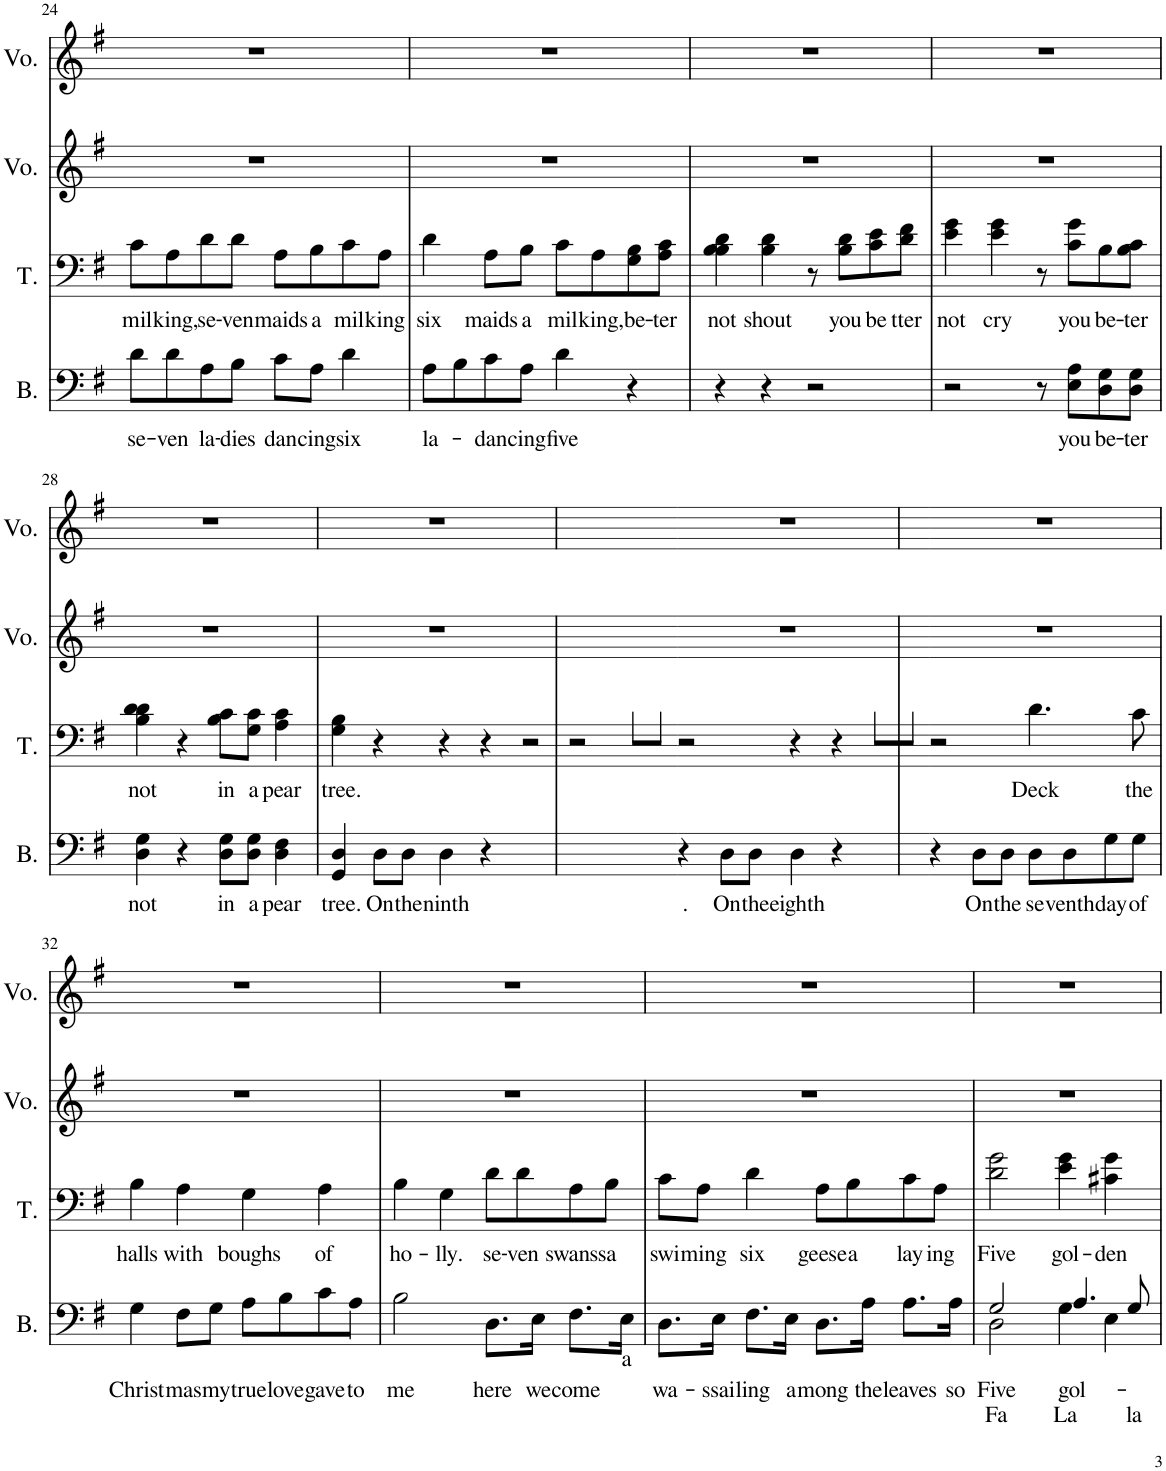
**kern	**text	**text	**kern	**text	**kern	**kern
*part4	*part4	*part4	*part3	*part3	*part2	*part1
*staff4	*staff4	*staff4	*staff3	*staff3	*staff2	*staff1
*I"Bass	*	*	*I"Tenor	*	*I"Voice	*I"Voice
*I'B.	*	*	*I'T.	*	*I'Vo.	*I'Vo.
!!LO:PB:g=z
*clefF4	*	*	*clefF4	*	*clefG2	*clefG2
*k[f#]	*	*	*k[f#]	*	*k[f#]	*k[f#]
*M4/4	*	*	*M4/4	*	*M4/4	*M4/4
=24	=24	=24	=24	=24	=24	=24
!	!LO:LY:b	!	!	!LO:LY:b	!	!
8d\L	se-	.	8c\L	mil-	1r	1r
!	!LO:LY:b	!	!	!LO:LY:b	!	!
8d\	-ven	.	8A\	-king,	.	.
!	!LO:LY:b	!	!	!LO:LY:b	!	!
8A\	la-	.	8d\	se-	.	.
!	!LO:LY:b	!	!	!LO:LY:b	!	!
8B\J	-dies	.	8d\J	-ven	.	.
!	!LO:LY:b	!	!	!LO:LY:b	!	!
8c\L	dan-	.	8A\L	maids	.	.
!	!LO:LY:b	!	!	!LO:LY:b	!	!
8A\J	-cing	.	8B\	a	.	.
!	!LO:LY:b	!	!	!LO:LY:b	!	!
4d\	six	.	8c\	mil-	.	.
!	!	!	!	!LO:LY:b	!	!
.	.	.	8A\J	-king	.	.
=25	=25	=25	=25	=25	=25	=25
!	!LO:LY:b	!	!	!LO:LY:b	!	!
8A\L	la-	.	4d\	six	1r	1r
8B\	.	.	.	.	.	.
!	!LO:LY:b	!	!	!LO:LY:b	!	!
8c\	dan-	.	8A\L	maids	.	.
!	!LO:LY:b	!	!	!LO:LY:b	!	!
8A\J	-cing	.	8B\J	a	.	.
!	!LO:LY:b	!	!	!LO:LY:b	!	!
4d\	five	.	8c\L	mil-	.	.
!	!	!	!	!LO:LY:b	!	!
.	.	.	8A\	-king,	.	.
!	!	!	!	!LO:LY:b	!	!
4r	.	.	8G\ 8B\	be-	.	.
!	!	!	!	!LO:LY:b	!	!
.	.	.	8A\ 8c\J	-ter	.	.
=26	=26	=26	=26	=26	=26	=26
!	!	!	!	!LO:LY:b	!	!
4r	.	.	4B\ 4B\ 4d\	not	1r	1r
!	!	!	!	!LO:LY:b	!	!
4r	.	.	4B\ 4d\	shout	.	.
2r	.	.	8r	.	.	.
!	!	!	!	!LO:LY:b	!	!
.	.	.	8B\ 8d\L	you	.	.
!	!	!	!	!LO:LY:b	!	!
.	.	.	8c\ 8e\	be-	.	.
!	!	!	!	!LO:LY:b	!	!
.	.	.	8d\ 8f#\J	-tter	.	.
=27	=27	=27	=27	=27	=27	=27
!	!	!	!	!LO:LY:b	!	!
2r	.	.	4e\ 4g\	not	1r	1r
!	!	!	!	!LO:LY:b	!	!
.	.	.	4e\ 4g\	cry	.	.
8r	.	.	8r	.	.	.
!	!LO:LY:b	!	!	!LO:LY:b	!	!
8E\ 8A\L	you	.	8c\ 8g\L	you	.	.
!	!LO:LY:b	!	!	!LO:LY:b	!	!
8D\ 8G\	be-	.	8B\	be-	.	.
!	!LO:LY:b	!	!	!LO:LY:b	!	!
8D\ 8G\J	-ter	.	8B\ 8c\J	-ter	.	.
!!LO:LB:g=z
=28	=28	=28	=28	=28	=28	=28
!	!LO:LY:b	!	!	!LO:LY:b	!	!
4D\ 4G\	not	.	4B\ 4d\ 4d\	not	1r	1r
4r	.	.	4r	.	.	.
!	!LO:LY:b	!	!	!LO:LY:b	!	!
8D\ 8G\L	in	.	8B\ 8c\L	in	.	.
!	!LO:LY:b	!	!	!LO:LY:b	!	!
8D\ 8G\J	a	.	8G\ 8c\J	a	.	.
!	!LO:LY:b	!	!	!LO:LY:b	!	!
4D\ 4F#\	pear	.	4A\ 4c\	pear	.	.
=29	=29	=29	=29	=29	=29	=29
!	!LO:LY:b	!	!	!LO:LY:b	!	!
4GG/ 4D/	tree.	.	4G\ 4B\	tree.	1r	1r
!	!LO:LY:b	!	!	!	!	!
8D\L	On	.	4r	.	.	.
!	!LO:LY:b	!	!	!	!	!
8D\J	the	.	.	.	.	.
!	!LO:LY:b	!	!	!	!	!
4D\	ninth	.	4r	.	.	.
4r	.	.	4r	.	.	.
1ryy	.	.	2r	.	1ryy	1ryy
.	.	.	2r	.	.	.
4ryy	.	.	8d\L	.	4ryy	4ryy
.	.	.	8d\J	.	.	.
=30	=30	=30	=30	=30	=30	=30
!	!LO:LY:b	!	!	!	!	!
4r	.	.	2r	.	1r	1r
!	!LO:LY:b	!	!	!	!	!
8D\L	On	.	.	.	.	.
!	!LO:LY:b	!	!	!	!	!
8D\J	the	.	.	.	.	.
!	!LO:LY:b	!	!	!	!	!
4D\	eighth	.	4r	.	.	.
4r	.	.	4r	.	.	.
4ryy	.	.	8d\L	.	4ryy	4ryy
.	.	.	8d\J	.	.	.
=31	=31	=31	=31	=31	=31	=31
4r	.	.	2r	.	1r	1r
!	!LO:LY:b	!	!	!	!	!
8D\L	On	.	.	.	.	.
!	!LO:LY:b	!	!	!	!	!
8D\J	the	.	.	.	.	.
!	!LO:LY:b	!	!	!LO:LY:b	!	!
8D\L	se-	.	4.d\	Deck	.	.
!	!LO:LY:b	!	!	!	!	!
8D\	-venth	.	.	.	.	.
!	!LO:LY:b	!	!	!	!	!
8G\	day	.	.	.	.	.
!	!LO:LY:b	!	!	!LO:LY:b	!	!
8G\J	of	.	8c\	the	.	.
!!LO:LB:g=z
=32	=32	=32	=32	=32	=32	=32
!	!LO:LY:b	!	!	!LO:LY:b	!	!
4G\	Christ-	.	4B\	halls	1r	1r
!	!LO:LY:b	!	!	!LO:LY:b	!	!
8F#\L	-mas	.	4A\	with	.	.
!	!LO:LY:b	!	!	!	!	!
8G\J	my	.	.	.	.	.
!	!LO:LY:b	!	!	!LO:LY:b	!	!
8A\L	true	.	4G\	boughs	.	.
!	!LO:LY:b	!	!	!	!	!
8B\	love	.	.	.	.	.
!	!LO:LY:b	!	!	!LO:LY:b	!	!
8c\	gave	.	4A\	of	.	.
!	!LO:LY:b	!	!	!	!	!
8A\J	to	.	.	.	.	.
=33	=33	=33	=33	=33	=33	=33
!	!LO:LY:b	!	!	!LO:LY:b	!	!
2B\	me	.	4B\	ho-	1r	1r
!	!	!	!	!LO:LY:b	!	!
.	.	.	4G\	-lly.	.	.
!	!LO:LY:b	!	!	!LO:LY:b	!	!
8.D\L	here	.	8d\L	se-	.	.
!	!	!	!	!LO:LY:b	!	!
.	.	.	8d\	-ven	.	.
!	!LO:LY:b	!	!	!	!	!
16E\Jk	we	.	.	.	.	.
!	!LO:LY:b	!	!	!LO:LY:b	!	!
8.F#\L	come	.	8A\	swanss	.	.
!	!	!	!	!LO:LY:b	!	!
.	.	.	8B\J	a	.	.
!	!LO:LY:b	!	!	!	!	!
16E\Jk	a	.	.	.	.	.
=34	=34	=34	=34	=34	=34	=34
!	!LO:LY:b	!	!	!LO:LY:b	!	!
8.D\L	wa-	.	8c\L	swi-	1r	1r
!	!	!	!	!LO:LY:b	!	!
.	.	.	8A\J	-ming	.	.
!	!LO:LY:b	!	!	!	!	!
16E\Jk	-ssai-	.	.	.	.	.
!	!LO:LY:b	!	!	!LO:LY:b	!	!
8.F#\L	-ling	.	4d\	six	.	.
!	!LO:LY:b	!	!	!	!	!
16E\Jk	a-	.	.	.	.	.
!	!LO:LY:b	!	!	!LO:LY:b	!	!
8.D\L	-mong	.	8A\L	geese	.	.
!	!	!	!	!LO:LY:b	!	!
.	.	.	8B\	a	.	.
!	!LO:LY:b	!	!	!	!	!
16A\Jk	the	.	.	.	.	.
!	!LO:LY:b	!	!	!LO:LY:b	!	!
8.A\L	leaves	.	8c\	lay-	.	.
!	!	!	!	!LO:LY:b	!	!
.	.	.	8A\J	-ing	.	.
!	!LO:LY:b	!	!	!	!	!
16A\Jk	so	.	.	.	.	.
=35	=35	=35	=35	=35	=35	=35
!	!LO:LY:b	!LO:LY:b	!	!LO:LY:b	!	!
*^	*	*	*	*	*	*
2G/	2D\	Five	Fa	2d\ 2g\	Five	1r	1r
!	!	!LO:LY:b	!LO:LY:b	!	!LO:LY:b	!	!
4.A/	4G\	gol-	La	4e\ 4g\	gol-	.	.
!	!	!	!	!	!LO:LY:b	!	!
.	4E\	.	.	4c#X\ 4g\	-den	.	.
!	!	!	!LO:LY:b	!	!	!	!
8G/	.	.	la	.	.	.	.
*v	*v	*	*	*	*	*	*
=	=	=	=	=	=	=
*-	*-	*-	*-	*-	*-	*-
